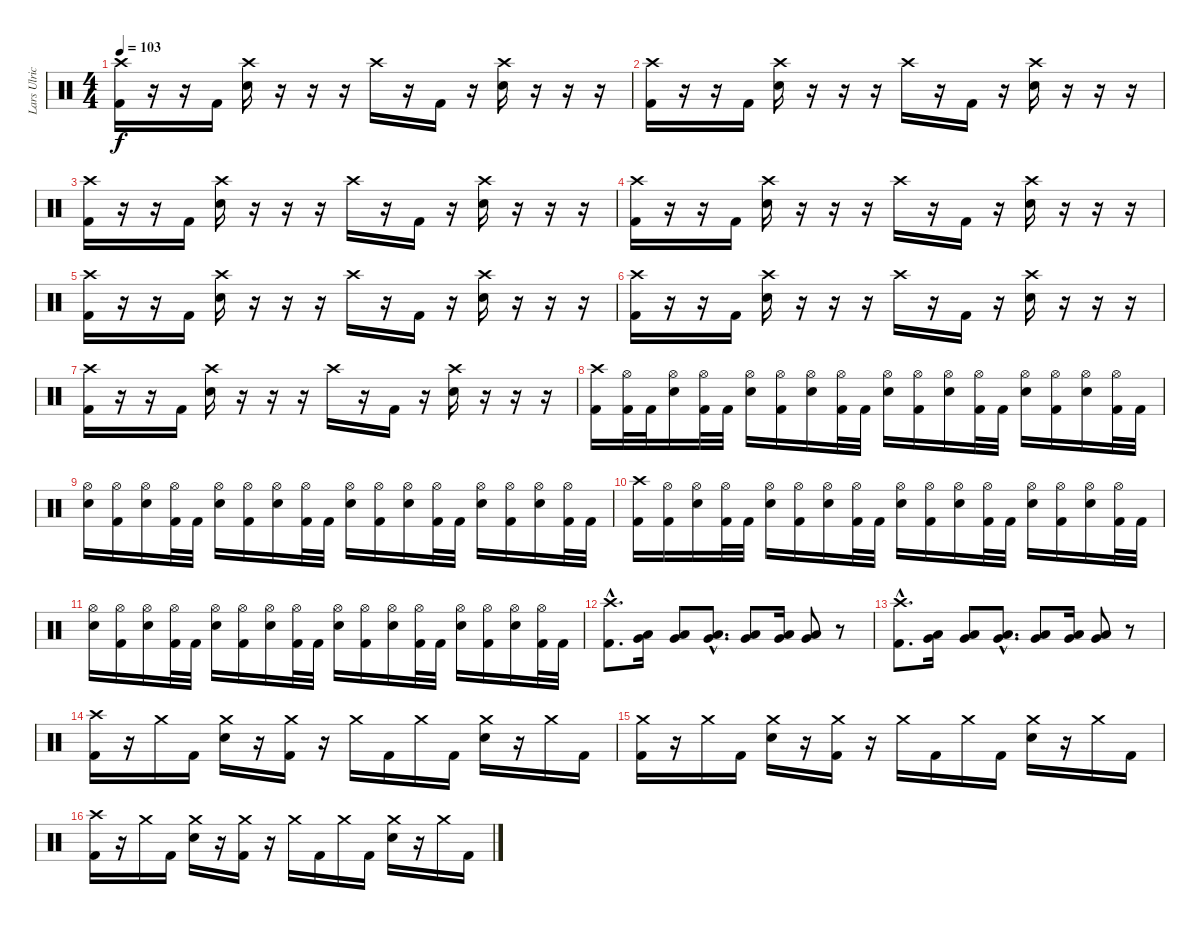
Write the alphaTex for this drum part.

\track ("Lars Ulrich" "Lars Ulric") {instrument percussion}
\staff {score}
\articulation defaults
\ts (4 4)
\tempo 103
\clef neutral
\ks c
("Crash high (hit)" "Kick (hit) 2").16{dy f} r.16 r.16 "Kick (hit) 2".16 ("Crash high (hit)" "Snare (hit) 2").16 r.16 r.16 r.16 "Crash high (hit)".16 r.16 "Kick (hit) 2".16 r.16 ("Crash high (hit)" "Snare (hit) 2").16 r.16 r.16 r.16 |
("Crash high (hit)" "Kick (hit) 2").16 r.16 r.16 "Kick (hit) 2".16 ("Crash high (hit)" "Snare (hit) 2").16 r.16 r.16 r.16 "Crash high (hit)".16 r.16 "Kick (hit) 2".16 r.16 ("Crash high (hit)" "Snare (hit) 2").16 r.16 r.16 r.16 |
("Crash high (hit)" "Kick (hit) 2").16 r.16 r.16 "Kick (hit) 2".16 ("Crash high (hit)" "Snare (hit) 2").16 r.16 r.16 r.16 "Crash high (hit)".16 r.16 "Kick (hit) 2".16 r.16 ("Crash high (hit)" "Snare (hit) 2").16 r.16 r.16 r.16 |
("Crash high (hit)" "Kick (hit) 2").16 r.16 r.16 "Kick (hit) 2".16 ("Crash high (hit)" "Snare (hit) 2").16 r.16 r.16 r.16 "Crash high (hit)".16 r.16 "Kick (hit) 2".16 r.16 ("Crash high (hit)" "Snare (hit) 2").16 r.16 r.16 r.16 |
("Crash high (hit)" "Kick (hit) 2").16 r.16 r.16 "Kick (hit) 2".16 ("Crash high (hit)" "Snare (hit) 2").16 r.16 r.16 r.16 "Crash high (hit)".16 r.16 "Kick (hit) 2".16 r.16 ("Crash high (hit)" "Snare (hit) 2").16 r.16 r.16 r.16 |
("Crash high (hit)" "Kick (hit) 2").16 r.16 r.16 "Kick (hit) 2".16 ("Crash high (hit)" "Snare (hit) 2").16 r.16 r.16 r.16 "Crash high (hit)".16 r.16 "Kick (hit) 2".16 r.16 ("Crash high (hit)" "Snare (hit) 2").16 r.16 r.16 r.16 |
("Crash high (hit)" "Kick (hit) 2").16 r.16 r.16 "Kick (hit) 2".16 ("Crash high (hit)" "Snare (hit) 2").16 r.16 r.16 r.16 "Crash high (hit)".16 r.16 "Kick (hit) 2".16 r.16 ("Crash high (hit)" "Snare (hit) 2").16 r.16 r.16 r.16 |
("Crash high (hit)" "Kick (hit) 2").16 ("Hi-Hat (open)" "Kick (hit) 2").32 "Kick (hit) 2".32 ("Hi-Hat (open)" "Snare (hit) 2").16 ("Hi-Hat (open)" "Kick (hit) 2").32 "Kick (hit) 2".32 ("Hi-Hat (open)" "Snare (hit) 2").16 ("Hi-Hat (open)" "Kick (hit) 2").16 ("Hi-Hat (open)" "Snare (hit) 2").16 ("Hi-Hat (open)" "Kick (hit) 2").32 "Kick (hit) 2".32 ("Hi-Hat (open)" "Snare (hit) 2").16 ("Hi-Hat (open)" "Kick (hit) 2").16 ("Hi-Hat (open)" "Snare (hit) 2").16 ("Hi-Hat (open)" "Kick (hit) 2").32 "Kick (hit) 2".32 ("Hi-Hat (open)" "Snare (hit) 2").16 ("Hi-Hat (open)" "Kick (hit) 2").16 ("Hi-Hat (open)" "Snare (hit) 2").16 ("Hi-Hat (open)" "Kick (hit) 2").32 "Kick (hit) 2".32 |
("Hi-Hat (open)" "Snare (hit) 2").16 ("Hi-Hat (open)" "Kick (hit) 2").16 ("Hi-Hat (open)" "Snare (hit) 2").16 ("Hi-Hat (open)" "Kick (hit) 2").32 "Kick (hit) 2".32 ("Hi-Hat (open)" "Snare (hit) 2").16 ("Hi-Hat (open)" "Kick (hit) 2").16 ("Hi-Hat (open)" "Snare (hit) 2").16 ("Hi-Hat (open)" "Kick (hit) 2").32 "Kick (hit) 2".32 ("Hi-Hat (open)" "Snare (hit) 2").16 ("Hi-Hat (open)" "Kick (hit) 2").16 ("Hi-Hat (open)" "Snare (hit) 2").16 ("Hi-Hat (open)" "Kick (hit) 2").32 "Kick (hit) 2".32 ("Hi-Hat (open)" "Snare (hit) 2").16 ("Hi-Hat (open)" "Kick (hit) 2").16 ("Hi-Hat (open)" "Snare (hit) 2").16 ("Hi-Hat (open)" "Kick (hit) 2").32 "Kick (hit) 2".32 |
("Crash high (hit)" "Kick (hit) 2").16 ("Hi-Hat (open)" "Kick (hit) 2").16 ("Hi-Hat (open)" "Snare (hit) 2").16 ("Hi-Hat (open)" "Kick (hit) 2").32 "Kick (hit) 2".32 ("Hi-Hat (open)" "Snare (hit) 2").16 ("Hi-Hat (open)" "Kick (hit) 2").16 ("Hi-Hat (open)" "Snare (hit) 2").16 ("Hi-Hat (open)" "Kick (hit) 2").32 "Kick (hit) 2".32 ("Hi-Hat (open)" "Snare (hit) 2").16 ("Hi-Hat (open)" "Kick (hit) 2").16 ("Hi-Hat (open)" "Snare (hit) 2").16 ("Hi-Hat (open)" "Kick (hit) 2").32 "Kick (hit) 2".32 ("Hi-Hat (open)" "Snare (hit) 2").16 ("Hi-Hat (open)" "Kick (hit) 2").16 ("Hi-Hat (open)" "Snare (hit) 2").16 ("Hi-Hat (open)" "Kick (hit) 2").32 "Kick (hit) 2".32 |
("Hi-Hat (open)" "Snare (hit) 2").16 ("Hi-Hat (open)" "Kick (hit) 2").16 ("Hi-Hat (open)" "Snare (hit) 2").16 ("Hi-Hat (open)" "Kick (hit) 2").32 "Kick (hit) 2".32 ("Hi-Hat (open)" "Snare (hit) 2").16 ("Hi-Hat (open)" "Kick (hit) 2").16 ("Hi-Hat (open)" "Snare (hit) 2").16 ("Hi-Hat (open)" "Kick (hit) 2").32 "Kick (hit) 2".32 ("Hi-Hat (open)" "Snare (hit) 2").16 ("Hi-Hat (open)" "Kick (hit) 2").16 ("Hi-Hat (open)" "Snare (hit) 2").16 ("Hi-Hat (open)" "Kick (hit) 2").32 "Kick (hit) 2".32 ("Hi-Hat (open)" "Snare (hit) 2").16 ("Hi-Hat (open)" "Kick (hit) 2").16 ("Hi-Hat (open)" "Snare (hit) 2").16 ("Hi-Hat (open)" "Kick (hit) 2").32 "Kick (hit) 2".32 |
("Crash high (hit)"{hac} "Kick (hit) 2"{hac}).8{d} ("Very Low Tom (hit)" "Low Floor Tom (hit)").16 ("Very Low Tom (hit)" "Low Floor Tom (hit)").8 ("Very Low Tom (hit)"{hac} "Low Floor Tom (hit)"{hac}).8{d} ("Very Low Tom (hit)" "Low Floor Tom (hit)").8 ("Very Low Tom (hit)" "Low Floor Tom (hit)").16 ("Very Low Tom (hit)" "Low Floor Tom (hit)").8 r.8 |
("Crash high (hit)"{hac} "Kick (hit) 2"{hac}).8{d} ("Very Low Tom (hit)" "Low Floor Tom (hit)").16 ("Very Low Tom (hit)" "Low Floor Tom (hit)").8 ("Very Low Tom (hit)"{hac} "Low Floor Tom (hit)"{hac}).8{d} ("Very Low Tom (hit)" "Low Floor Tom (hit)").8 ("Very Low Tom (hit)" "Low Floor Tom (hit)").16 ("Very Low Tom (hit)" "Low Floor Tom (hit)").8 r.8 |
("Crash high (hit)" "Kick (hit) 2").16 r.16 "Crash medium (hit)".16 "Kick (hit) 2".16 ("Crash medium (hit)" "Snare (hit) 2").16 r.16 ("Crash medium (hit)" "Kick (hit) 2").16 r.16 "Crash medium (hit)".16 "Kick (hit) 2".16 "Crash medium (hit)".16 "Kick (hit) 2".16 ("Crash medium (hit)" "Snare (hit) 2").16 r.16 "Crash medium (hit)".16 "Kick (hit) 2".16 |
("Crash medium (hit)" "Kick (hit) 2").16 r.16 "Crash medium (hit)".16 "Kick (hit) 2".16 ("Crash medium (hit)" "Snare (hit) 2").16 r.16 ("Crash medium (hit)" "Kick (hit) 2").16 r.16 "Crash medium (hit)".16 "Kick (hit) 2".16 "Crash medium (hit)".16 "Kick (hit) 2".16 ("Crash medium (hit)" "Snare (hit) 2").16 r.16 "Crash medium (hit)".16 "Kick (hit) 2".16 |
("Crash high (hit)" "Kick (hit) 2").16 r.16 "Crash medium (hit)".16 "Kick (hit) 2".16 ("Crash medium (hit)" "Snare (hit) 2").16 r.16 ("Crash medium (hit)" "Kick (hit) 2").16 r.16 "Crash medium (hit)".16 "Kick (hit) 2".16 "Crash medium (hit)".16 "Kick (hit) 2".16 ("Crash medium (hit)" "Snare (hit) 2").16 r.16 "Crash medium (hit)".16 "Kick (hit) 2".16
